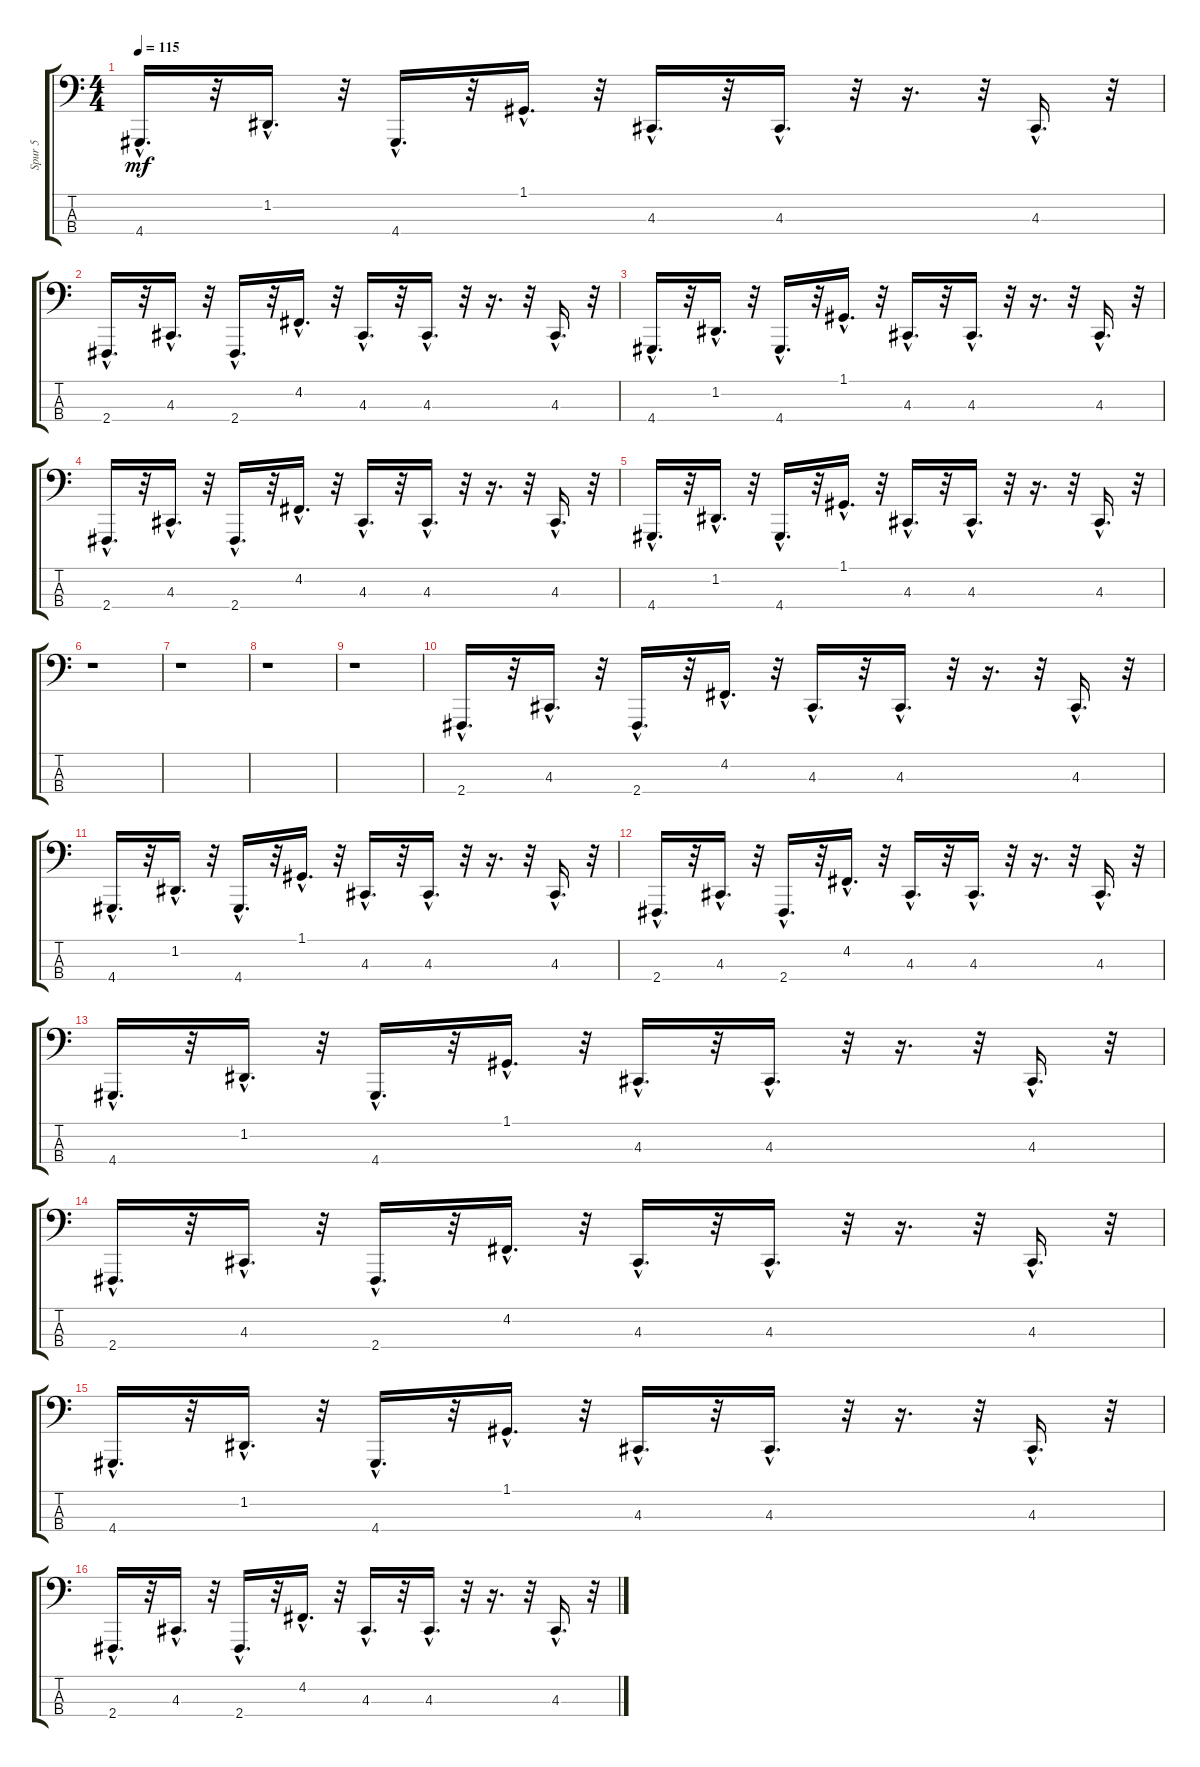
\track ("Spur 5" "Spur 5") {instrument acousticgrandpiano}
\staff {score tabs}
\tuning (G2 D2 A1 E1) {hide}
\ts (4 4)
\tempo 115
\clef f4
\ks c
4.4{hac}.16{d dy mf} r.32 1.2{hac}.16{d} r.32 4.4{hac}.16{d} r.32 1.1{hac}.16{d} r.32 4.3{hac}.16{d} r.32 4.3{hac}.16{d} r.32 r.16{d} r.32 4.3{hac}.16{d} r.32 |
2.4{hac}.16{d} r.32 4.3{hac}.16{d} r.32 2.4{hac}.16{d} r.32 4.2{hac}.16{d} r.32 4.3{hac}.16{d} r.32 4.3{hac}.16{d} r.32 r.16{d} r.32 4.3{hac}.16{d} r.32 |
4.4{hac}.16{d} r.32 1.2{hac}.16{d} r.32 4.4{hac}.16{d} r.32 1.1{hac}.16{d} r.32 4.3{hac}.16{d} r.32 4.3{hac}.16{d} r.32 r.16{d} r.32 4.3{hac}.16{d} r.32 |
2.4{hac}.16{d} r.32 4.3{hac}.16{d} r.32 2.4{hac}.16{d} r.32 4.2{hac}.16{d} r.32 4.3{hac}.16{d} r.32 4.3{hac}.16{d} r.32 r.16{d} r.32 4.3{hac}.16{d} r.32 |
4.4{hac}.16{d} r.32 1.2{hac}.16{d} r.32 4.4{hac}.16{d} r.32 1.1{hac}.16{d} r.32 4.3{hac}.16{d} r.32 4.3{hac}.16{d} r.32 r.16{d} r.32 4.3{hac}.16{d} r.32 |
r.1 |
r.1 |
r.1 |
r.1 |
2.4{hac}.16{d} r.32 4.3{hac}.16{d} r.32 2.4{hac}.16{d} r.32 4.2{hac}.16{d} r.32 4.3{hac}.16{d} r.32 4.3{hac}.16{d} r.32 r.16{d} r.32 4.3{hac}.16{d} r.32 |
4.4{hac}.16{d} r.32 1.2{hac}.16{d} r.32 4.4{hac}.16{d} r.32 1.1{hac}.16{d} r.32 4.3{hac}.16{d} r.32 4.3{hac}.16{d} r.32 r.16{d} r.32 4.3{hac}.16{d} r.32 |
2.4{hac}.16{d} r.32 4.3{hac}.16{d} r.32 2.4{hac}.16{d} r.32 4.2{hac}.16{d} r.32 4.3{hac}.16{d} r.32 4.3{hac}.16{d} r.32 r.16{d} r.32 4.3{hac}.16{d} r.32 |
4.4{hac}.16{d} r.32 1.2{hac}.16{d} r.32 4.4{hac}.16{d} r.32 1.1{hac}.16{d} r.32 4.3{hac}.16{d} r.32 4.3{hac}.16{d} r.32 r.16{d} r.32 4.3{hac}.16{d} r.32 |
2.4{hac}.16{d} r.32 4.3{hac}.16{d} r.32 2.4{hac}.16{d} r.32 4.2{hac}.16{d} r.32 4.3{hac}.16{d} r.32 4.3{hac}.16{d} r.32 r.16{d} r.32 4.3{hac}.16{d} r.32 |
4.4{hac}.16{d} r.32 1.2{hac}.16{d} r.32 4.4{hac}.16{d} r.32 1.1{hac}.16{d} r.32 4.3{hac}.16{d} r.32 4.3{hac}.16{d} r.32 r.16{d} r.32 4.3{hac}.16{d} r.32 |
2.4{hac}.16{d} r.32 4.3{hac}.16{d} r.32 2.4{hac}.16{d} r.32 4.2{hac}.16{d} r.32 4.3{hac}.16{d} r.32 4.3{hac}.16{d} r.32 r.16{d} r.32 4.3{hac}.16{d} r.32
